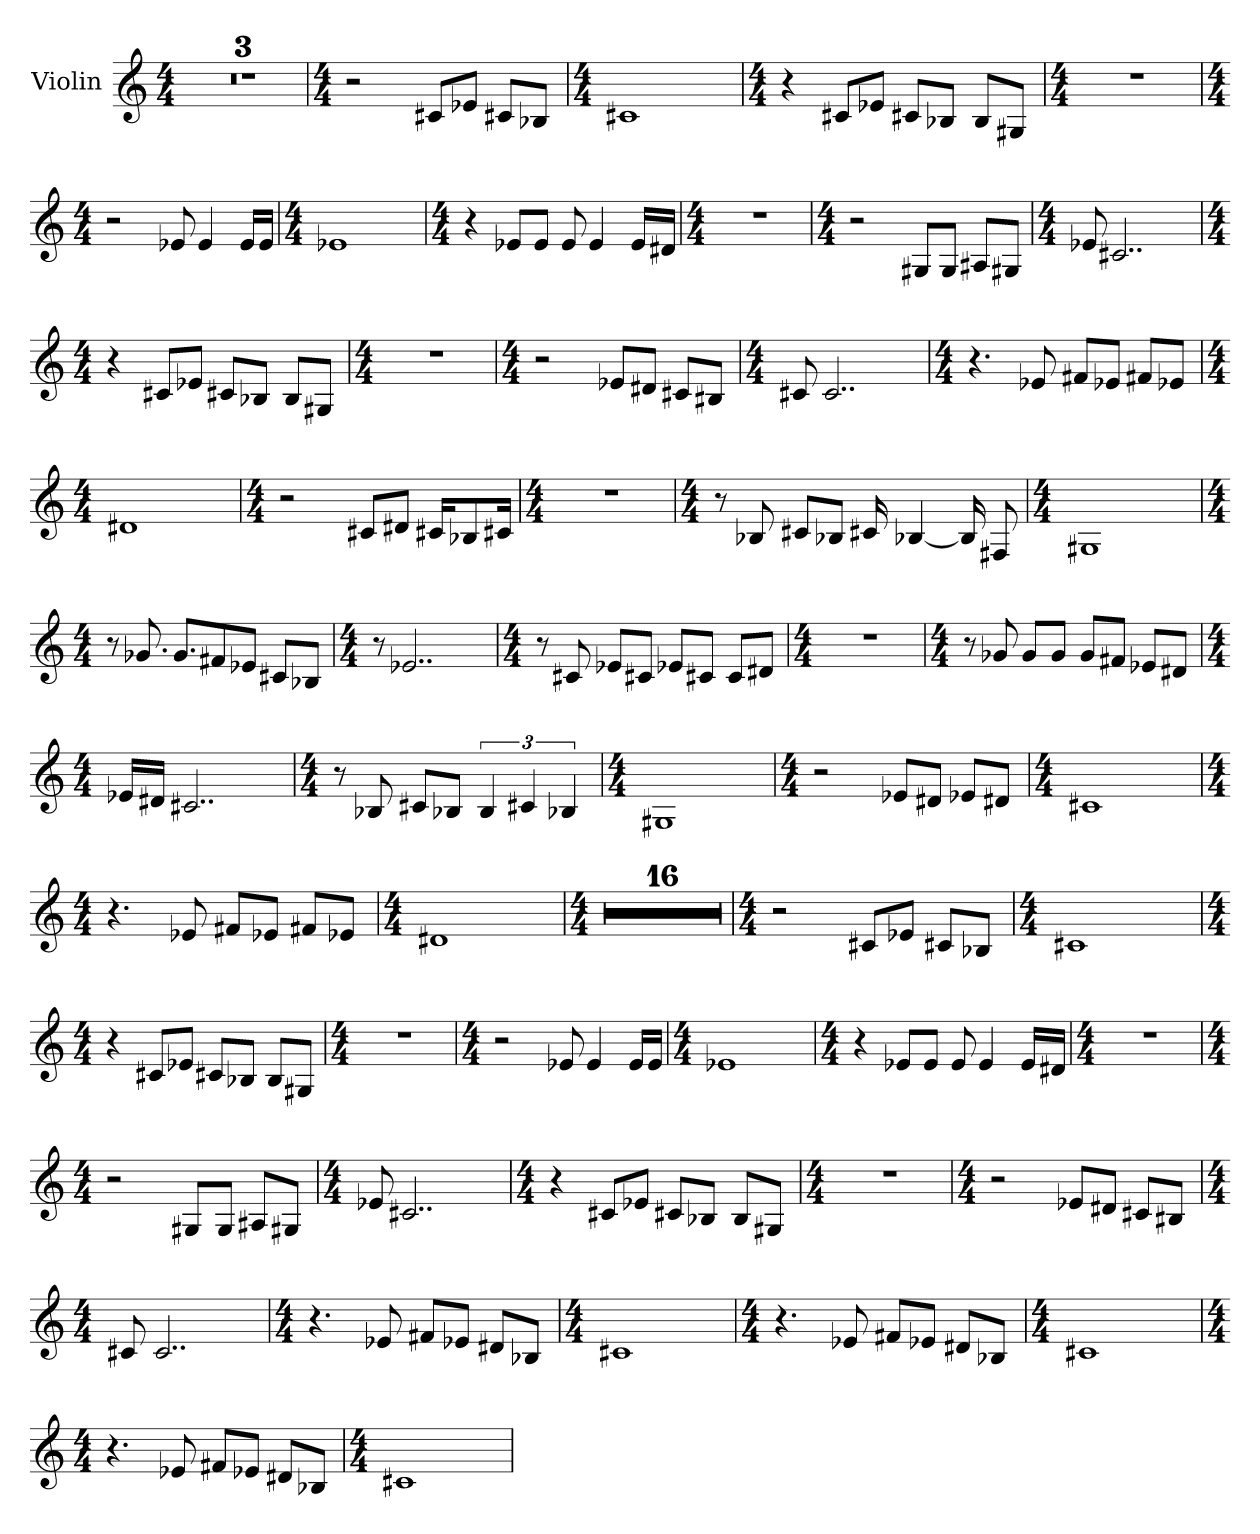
**kern
*part1
*staff1
*I"Violin
*I'Vln
*M4/4
=
1r
=
*M4/4
1r
=
*M4/4
1r
=
*M4/4
2r
8c#XL
8e-XJ
8c#XL
8B-XJ
=
*M4/4
1c#X
=
*M4/4
4r
8c#XL
8e-XJ
8c#XL
8B-XJ
8B-L
8G#XJ
=
*M4/4
1r
=
*M4/4
2r
8e-X
4e-
16e-LL
16e-JJ
=
*M4/4
1e-X
=
*M4/4
4r
8e-XL
8e-J
8e-
4e-
16e-LL
16d#XJJ
=
*M4/4
1r
=
*M4/4
2r
8G#XL
8G#J
8A#XL
8G#XJ
=
*M4/4
8e-X
2..c#X
=
*M4/4
4r
8c#XL
8e-XJ
8c#XL
8B-XJ
8B-L
8G#XJ
=
*M4/4
1r
=
*M4/4
2r
8e-XL
8d#XJ
8c#XL
8B#XJ
=
*M4/4
8c#X
2..c#
=
*M4/4
4.r
8e-X
8f#XL
8e-XJ
8f#XL
8e-XJ
=
*M4/4
1d#X
=
*M4/4
2r
8c#XL
8d#XJ
16c#XKL
8B-X
16c#XJk
=
*M4/4
1r
=
*M4/4
8r
8B-X
8c#XL
8B-XJ
16c#X
[4B-X
16B-]
8F#X
=
*M4/4
1G#X
=
*M4/4
8r
8.g-X
8.g-L
8f#X
8e-XJ
8c#XL
8B-XJ
=
*M4/4
8r
2..e-X
=
*M4/4
8r
8c#X
8e-XL
8c#XJ
8e-XL
8c#XJ
8c#L
8d#XJ
=
*M4/4
1r
=
*M4/4
8r
8g-X
8g-L
8g-J
8g-L
8f#XJ
8e-XL
8d#XJ
=
*M4/4
16e-XLL
16d#XJJ
2..c#X
=
*M4/4
8r
8B-X
8c#XL
8B-XJ
6B-
6c#X
6B-X
=
*M4/4
1G#X
=
*M4/4
2r
8e-XL
8d#XJ
8e-XL
8d#XJ
=
*M4/4
1c#X
=
*M4/4
4.r
8e-X
8f#XL
8e-XJ
8f#XL
8e-XJ
=
*M4/4
1d#X
=
*M4/4
1r
=
*M4/4
1r
=
*M4/4
1r
=
*M4/4
1r
=
*M4/4
1r
=
*M4/4
1r
=
*M4/4
1r
=
*M4/4
1r
=
*M4/4
1r
=
*M4/4
1r
=
*M4/4
1r
=
*M4/4
1r
=
*M4/4
1r
=
*M4/4
1r
=
*M4/4
1r
=
*M4/4
1r
=
*M4/4
2r
8c#XL
8e-XJ
8c#XL
8B-XJ
=
*M4/4
1c#X
=
*M4/4
4r
8c#XL
8e-XJ
8c#XL
8B-XJ
8B-L
8G#XJ
=
*M4/4
1r
=
*M4/4
2r
8e-X
4e-
16e-LL
16e-JJ
=
*M4/4
1e-X
=
*M4/4
4r
8e-XL
8e-J
8e-
4e-
16e-LL
16d#XJJ
=
*M4/4
1r
=
*M4/4
2r
8G#XL
8G#J
8A#XL
8G#XJ
=
*M4/4
8e-X
2..c#X
=
*M4/4
4r
8c#XL
8e-XJ
8c#XL
8B-XJ
8B-L
8G#XJ
=
*M4/4
1r
=
*M4/4
2r
8e-XL
8d#XJ
8c#XL
8B#XJ
=
*M4/4
8c#X
2..c#
=
*M4/4
4.r
8e-X
8f#XL
8e-XJ
8d#XL
8B-XJ
=
*M4/4
1c#X
=
*M4/4
4.r
8e-X
8f#XL
8e-XJ
8d#XL
8B-XJ
=
*M4/4
1c#X
=
*M4/4
4.r
8e-X
8f#XL
8e-XJ
8d#XL
8B-XJ
=
*M4/4
1c#X
=
*-
